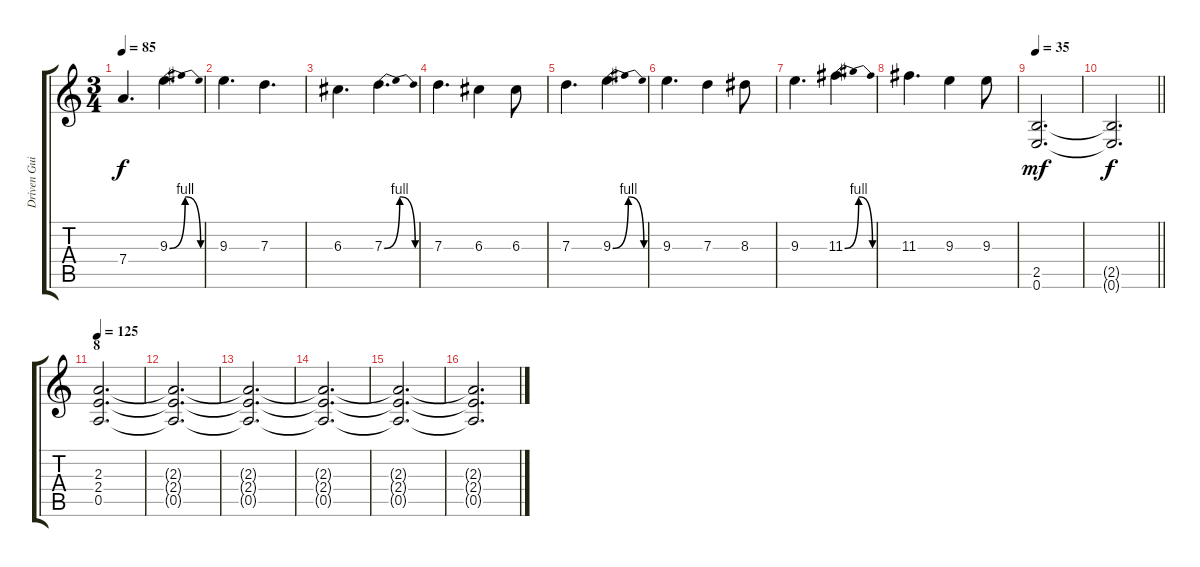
\track ("Driven Guitar 1" "Driven Gui") {instrument overdrivenguitar}
\staff {score tabs}
\tuning (E4 B3 G3 D3 A2 E2) {hide}
\ts (3 4)
\tempo 85
\clef g2
\ks c
7.4.4{d dy f} 9.3{be (bendrelease 0 0 10 4 44 4 60 0)}.4{d} |
9.3.4{d} 7.3.4{d} |
6.3.4{d} 7.3{be (bendrelease 0 0 10 4 45 4 60 0)}.4{d} |
7.3.4{d} 6.3.4 6.3.8 |
7.3.4{d} 9.3{be (bendrelease 0 0 10 4 45 4 60 0)}.4{d} |
9.3.4{d} 7.3.4 8.3.8 |
9.3.4{d} 11.3{be (bendrelease 0 0 10 4 45 4 60 0)}.4{d} |
11.3.4{d} 9.3.4 9.3.8 |
\tempo 35
(2.5 0.6).2{d dy mf} |
\barLineRight lightlight
(2.5{t} 0.6{t}).2{d dy f} |
\section ("" "8")
\tempo 125
(2.3 2.4 0.5).2{d} |
(2.3{t} 2.4{t} 0.5{t}).2{d} |
(2.3{t} 2.4{t} 0.5{t}).2{d} |
(2.3{t} 2.4{t} 0.5{t}).2{d} |
(2.3{t} 2.4{t} 0.5{t}).2{d} |
(2.3{t} 2.4{t} 0.5{t}).2{d}
